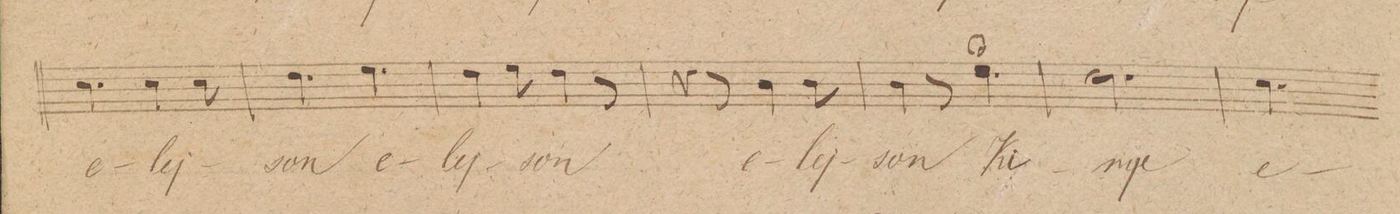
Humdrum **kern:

**kern	**text	**dynam
*I"Tenore	*	*
*clefC4	*	*
*k[]	*	*
*M6/8	*	*
4.B\	-e-	.
4B\	-lej-	.
8B\	.	.
=103	=103	=103
4.c\	-son	.
4.d\	e-	.
=104	=104	=104
4c\	-lej-	.
8d\	.	.
4c\	-son	.
8r	.	.
=105	=105	=105
4r	.	.
8r	.	.
4A\	e-	.
8A\	-lej-	.
=106	=106	=106
4A\	-son	.
8r	.	.
4.d\	Ki-	.
=107	=107	=107
2.c\	-rije	.
=108	=108	=108
4.B\	e-	.
*-	*-	*-
